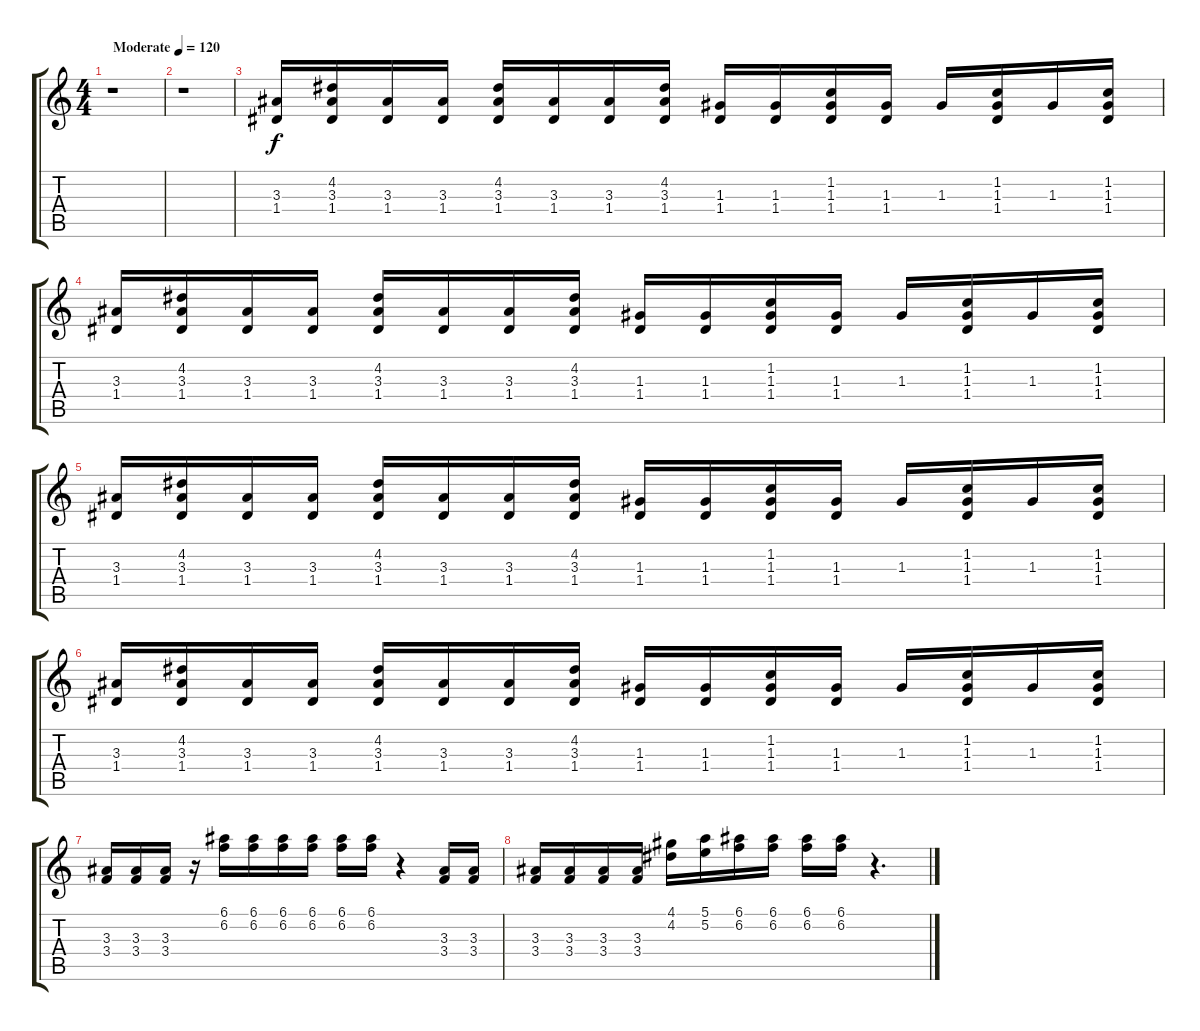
\track "" {instrument electricguitarmuted}
\staff {score tabs}
\tuning (E4 B3 G3 D3 A2 E2) {hide}
\ts (4 4)
\tempo (120 "Moderate")
\tempo 126
\tempo (120 "Moderate")
\clef g2
\ks c
r.1{dy f instrument electricguitarmuted} |
r.1 |
(3.3 1.4).16 (4.2 3.3 1.4).16 (3.3 1.4).16 (3.3 1.4).16 (4.2 3.3 1.4).16 (3.3 1.4).16 (3.3 1.4).16 (4.2 3.3 1.4).16 (1.3 1.4).16 (1.3 1.4).16 (1.2 1.3 1.4).16 (1.3 1.4).16 1.3.16 (1.2 1.3 1.4).16 1.3.16 (1.2 1.3 1.4).16 |
(3.3 1.4).16 (4.2 3.3 1.4).16 (3.3 1.4).16 (3.3 1.4).16 (4.2 3.3 1.4).16 (3.3 1.4).16 (3.3 1.4).16 (4.2 3.3 1.4).16 (1.3 1.4).16 (1.3 1.4).16 (1.2 1.3 1.4).16 (1.3 1.4).16 1.3.16 (1.2 1.3 1.4).16 1.3.16 (1.2 1.3 1.4).16 |
(3.3 1.4).16 (4.2 3.3 1.4).16 (3.3 1.4).16 (3.3 1.4).16 (4.2 3.3 1.4).16 (3.3 1.4).16 (3.3 1.4).16 (4.2 3.3 1.4).16 (1.3 1.4).16 (1.3 1.4).16 (1.2 1.3 1.4).16 (1.3 1.4).16 1.3.16 (1.2 1.3 1.4).16 1.3.16 (1.2 1.3 1.4).16 |
(3.3 1.4).16 (4.2 3.3 1.4).16 (3.3 1.4).16 (3.3 1.4).16 (4.2 3.3 1.4).16 (3.3 1.4).16 (3.3 1.4).16 (4.2 3.3 1.4).16 (1.3 1.4).16 (1.3 1.4).16 (1.2 1.3 1.4).16 (1.3 1.4).16 1.3.16 (1.2 1.3 1.4).16 1.3.16 (1.2 1.3 1.4).16 |
(3.3 3.4).16 (3.3 3.4).16 (3.3 3.4).16 r.16 (6.1 6.2).16 (6.1 6.2).16 (6.1 6.2).16 (6.1 6.2).16 (6.1 6.2).16 (6.1 6.2).16 r.4 (3.3 3.4).16 (3.3 3.4).16 |
(3.3 3.4).16 (3.3 3.4).16 (3.3 3.4).16 (3.3 3.4).16 (4.1 4.2).16 (5.1 5.2).16 (6.1 6.2).16 (6.1 6.2).16 (6.1 6.2).16 (6.1 6.2).16 r.4{d}
